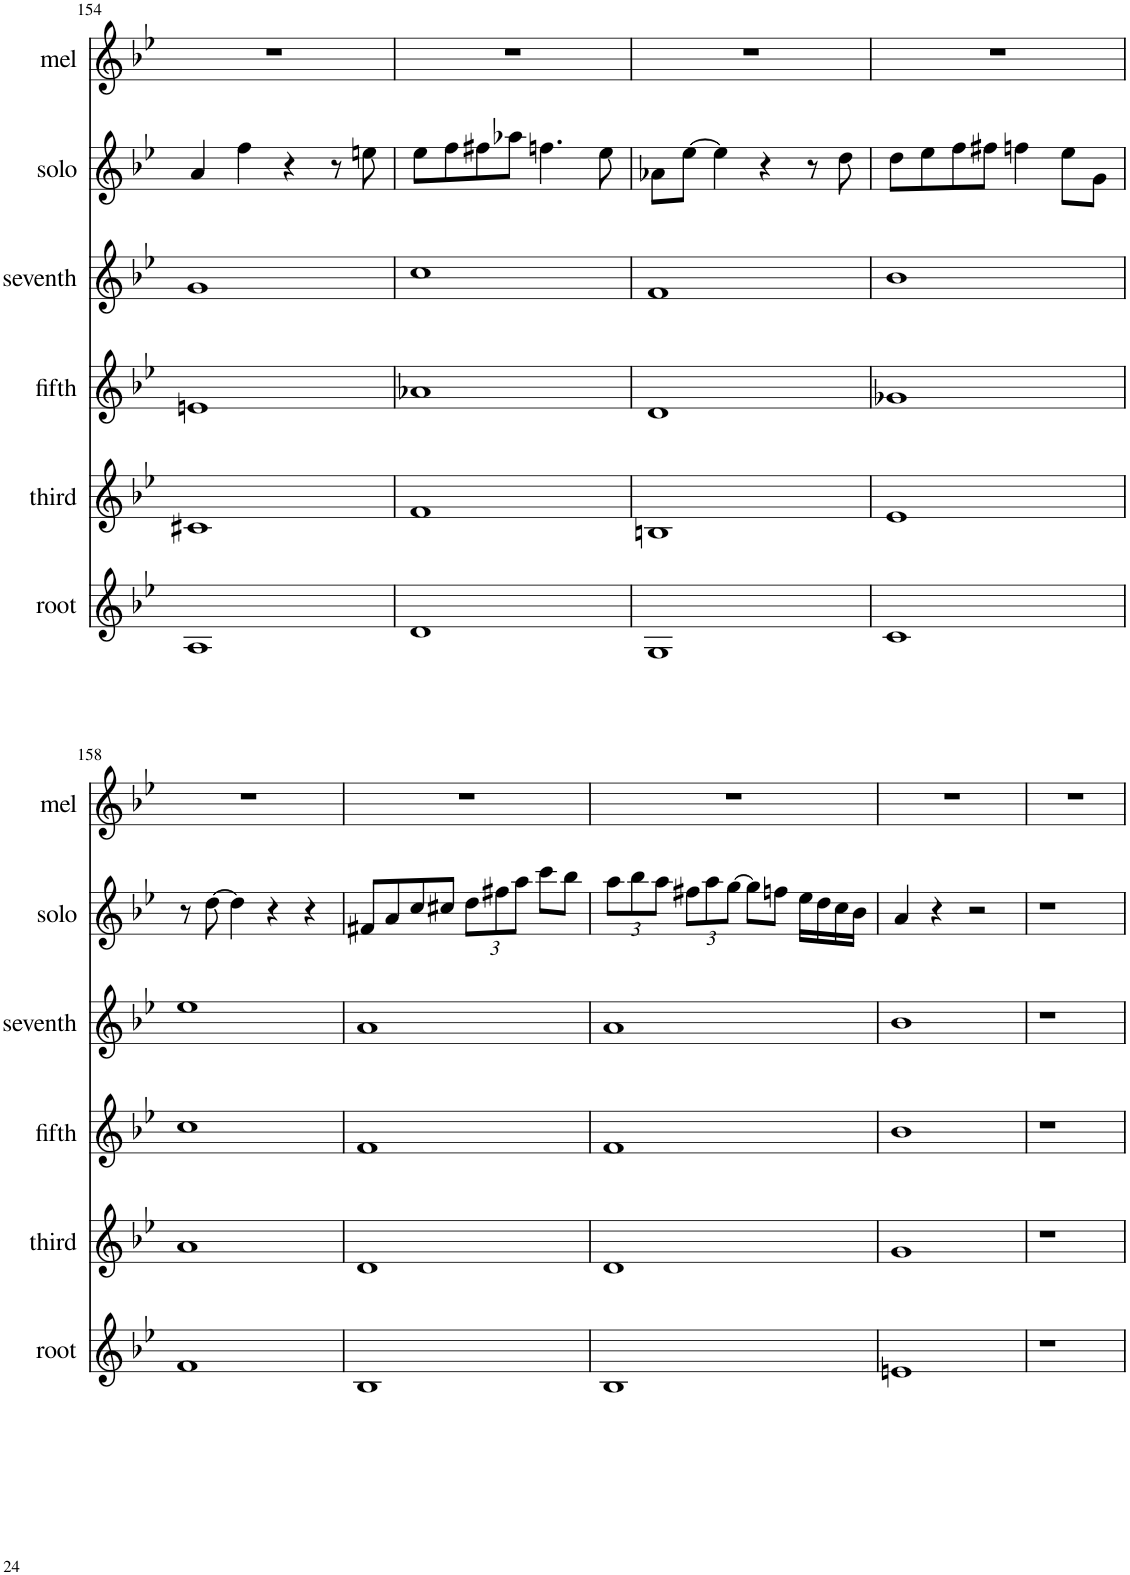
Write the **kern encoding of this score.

**kern	**kern	**kern	**kern	**kern	**kern
*part6	*part5	*part4	*part3	*part2	*part1
*staff6	*staff5	*staff4	*staff3	*staff2	*staff1
*I"root	*I"third	*I"fifth	*I"seventh	*I"solo	*I"mel
*I'root	*I'third	*I'fifth	*I'seventh	*I'solo	*I'mel
!!LO:PB:g=z
*clefG2	*clefG2	*clefG2	*clefG2	*clefG2	*clefG2
*k[b-e-]	*k[b-e-]	*k[b-e-]	*k[b-e-]	*k[b-e-]	*k[b-e-]
*M4/4	*M4/4	*M4/4	*M4/4	*M4/4	*M4/4
=154	=154	=154	=154	=154	=154
1A	1c#X	1en	1g	4a/	1r
.	.	.	.	4ff\	.
.	.	.	.	4r	.
.	.	.	.	8r	.
.	.	.	.	8een\	.
=155	=155	=155	=155	=155	=155
1d	1f	1a-X	1cc	8ee-\L	1r
.	.	.	.	8ff\	.
.	.	.	.	8ff#X\	.
.	.	.	.	8aa-X\J	.
.	.	.	.	4.ffn\	.
.	.	.	.	8ee-\	.
=156	=156	=156	=156	=156	=156
1G	1Bn	1d	1f	8a-X\L	1r
.	.	.	.	[8ee-\J	.
.	.	.	.	4ee-\]	.
.	.	.	.	4r	.
.	.	.	.	8r	.
.	.	.	.	8dd\	.
=157	=157	=157	=157	=157	=157
1c	1e-	1g-X	1b-	8dd\L	1r
.	.	.	.	8ee-\	.
.	.	.	.	8ff\	.
.	.	.	.	8ff#X\J	.
.	.	.	.	4ffn\	.
.	.	.	.	8ee-\L	.
.	.	.	.	8g\J	.
!!LO:LB:g=z
=158	=158	=158	=158	=158	=158
1f	1a	1cc	1ee-	8r	1r
.	.	.	.	[8dd\	.
.	.	.	.	4dd\]	.
.	.	.	.	4r	.
.	.	.	.	4r	.
=159	=159	=159	=159	=159	=159
1B-	1d	1f	1a	8f#X/L	1r
.	.	.	.	8a/	.
.	.	.	.	8cc/	.
.	.	.	.	8cc#X/J	.
*	*	*	*	*Xbrackettup	*
.	.	.	.	12dd\L	.
.	.	.	.	12ff#X\	.
.	.	.	.	12aa\J	.
.	.	.	.	8ccc\L	.
.	.	.	.	8bb-\J	.
=160	=160	=160	=160	=160	=160
1B-	1d	1f	1a	12aa\L	1r
.	.	.	.	12bb-\	.
.	.	.	.	12aa\J	.
.	.	.	.	12ff#X\L	.
.	.	.	.	12aa\	.
.	.	.	.	[12gg\J	.
.	.	.	.	8gg\L]	.
.	.	.	.	8ffn\J	.
.	.	.	.	16ee-\LL	.
.	.	.	.	16dd\	.
.	.	.	.	16cc\	.
.	.	.	.	16b-\JJ	.
=161	=161	=161	=161	=161	=161
1en	1g	1b-	1b-	4a/	1r
.	.	.	.	4r	.
.	.	.	.	2r	.
=162	=162	=162	=162	=162	=162
1r	1r	1r	1r	1r	1r
=	=	=	=	=	=
*-	*-	*-	*-	*-	*-
